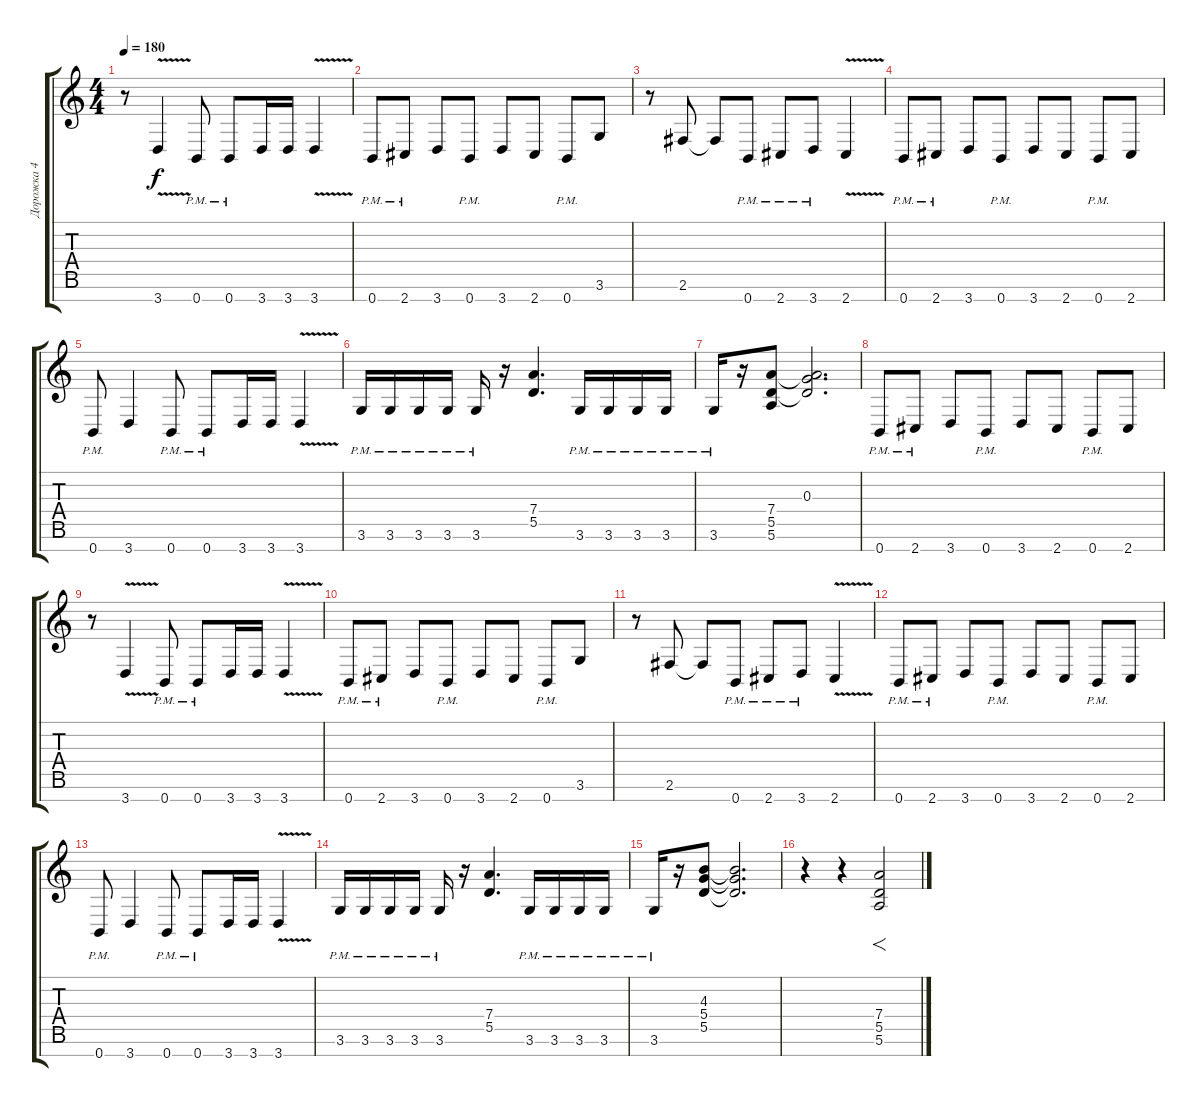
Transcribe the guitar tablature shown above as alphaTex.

\track ("Дорожка 4" "Дорожка 4") {instrument distortionguitar}
\staff {score tabs}
\tuning (E4 B3 G3 D3 A2 E2 B1) {hide}
\ts (4 4)
\tempo 180
\clef g2
\ks c
r.8{dy f} 3.7{v}.4 0.7{pm}.8 0.7{pm}.8 3.7.16 3.7.16 3.7{v}.4 |
0.7{pm}.8 2.7{pm}.8 3.7.8 0.7{pm}.8 3.7.8 2.7.8 0.7{pm}.8 3.6.8 |
r.8 2.6.8 2.6{t}.8 0.7{pm}.8 2.7{pm}.8 3.7{pm}.8 2.7{v}.4 |
0.7{pm}.8 2.7{pm}.8 3.7.8 0.7{pm}.8 3.7.8 2.7.8 0.7{pm}.8 2.7.8 |
0.7{pm}.8 3.7.4 0.7{pm}.8 0.7{pm}.8 3.7.16 3.7.16 3.7{v}.4 |
3.6{pm}.16 3.6{pm}.16 3.6{pm}.16 3.6{pm}.16 3.6{pm}.16 r.16 (7.4 5.5).4{d} 3.6{pm}.16 3.6{pm}.16 3.6{pm}.16 3.6{pm}.16 |
3.6{pm}.16 r.16 (7.4 5.5 5.6).8 (0.3 7.4{t} 5.5{t}).2{d} |
0.7{pm}.8 2.7{pm}.8 3.7.8 0.7{pm}.8 3.7.8 2.7.8 0.7{pm}.8 2.7.8 |
r.8 3.7{v}.4 0.7{pm}.8 0.7{pm}.8 3.7.16 3.7.16 3.7{v}.4 |
0.7{pm}.8 2.7{pm}.8 3.7.8 0.7{pm}.8 3.7.8 2.7.8 0.7{pm}.8 3.6.8 |
r.8 2.6.8 2.6{t}.8 0.7{pm}.8 2.7{pm}.8 3.7{pm}.8 2.7{v}.4 |
0.7{pm}.8 2.7{pm}.8 3.7.8 0.7{pm}.8 3.7.8 2.7.8 0.7{pm}.8 2.7.8 |
0.7{pm}.8 3.7.4 0.7{pm}.8 0.7{pm}.8 3.7.16 3.7.16 3.7{v}.4 |
3.6{pm}.16 3.6{pm}.16 3.6{pm}.16 3.6{pm}.16 3.6{pm}.16 r.16 (7.4 5.5).4{d} 3.6{pm}.16 3.6{pm}.16 3.6{pm}.16 3.6{pm}.16 |
3.6{pm}.16 r.16 (4.3 5.4 5.5).8 (4.3{t} 5.4{t} 5.5{t}).2{d} |
r.4 r.4 (7.4 5.5 5.6).2{f}
